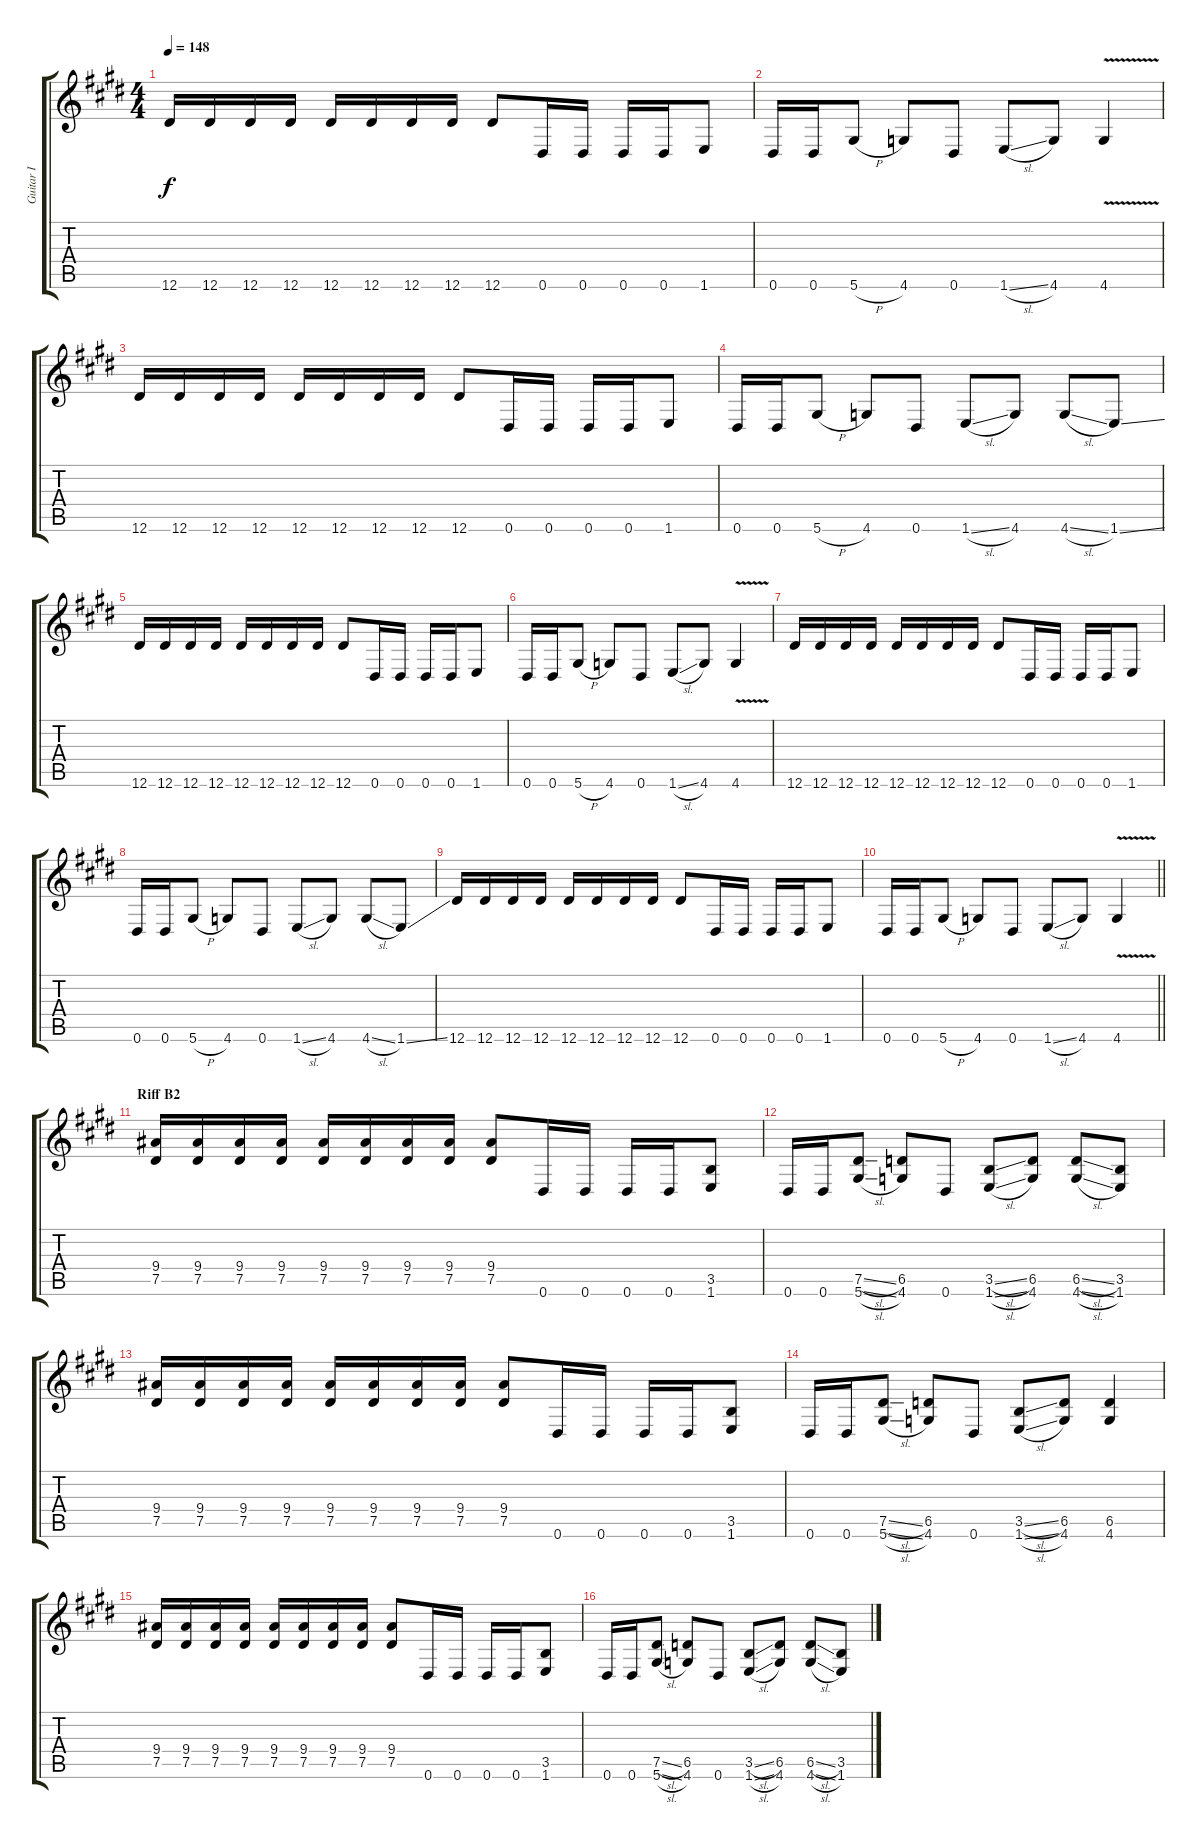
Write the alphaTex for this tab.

\track ("Guitar I" "Guitar I") {instrument distortionguitar}
\staff {score tabs}
\tuning (Eb4 Bb3 Gb3 Db3 Ab2 Eb2) {hide}
\ts (4 4)
\tempo 148
\clef g2
\ks e
12.6.16{dy f} 12.6.16 12.6.16 12.6.16 12.6.16 12.6.16 12.6.16 12.6.16 12.6.8 0.6.16 0.6.16 0.6.16 0.6.16 1.6.8 |
0.6.16 0.6.16 5.6{h}.8 4.6.8 0.6.8 1.6{sl}.8 4.6.8 4.6{v}.4 |
12.6.16 12.6.16 12.6.16 12.6.16 12.6.16 12.6.16 12.6.16 12.6.16 12.6.8 0.6.16 0.6.16 0.6.16 0.6.16 1.6.8 |
0.6.16 0.6.16 5.6{h}.8 4.6.8 0.6.8 1.6{sl}.8 4.6.8 4.6{sl}.8 1.6{ss}.8 |
12.6.16 12.6.16 12.6.16 12.6.16 12.6.16 12.6.16 12.6.16 12.6.16 12.6.8 0.6.16 0.6.16 0.6.16 0.6.16 1.6.8 |
0.6.16 0.6.16 5.6{h}.8 4.6.8 0.6.8 1.6{sl}.8 4.6.8 4.6{v}.4 |
12.6.16 12.6.16 12.6.16 12.6.16 12.6.16 12.6.16 12.6.16 12.6.16 12.6.8 0.6.16 0.6.16 0.6.16 0.6.16 1.6.8 |
0.6.16 0.6.16 5.6{h}.8 4.6.8 0.6.8 1.6{sl}.8 4.6.8 4.6{sl}.8 1.6{ss}.8 |
12.6.16 12.6.16 12.6.16 12.6.16 12.6.16 12.6.16 12.6.16 12.6.16 12.6.8 0.6.16 0.6.16 0.6.16 0.6.16 1.6.8 |
\barLineRight lightlight
0.6.16 0.6.16 5.6{h}.8 4.6.8 0.6.8 1.6{sl}.8 4.6.8 4.6{v}.4 |
\section ("" "Riff B2")
(9.4 7.5).16 (9.4 7.5).16 (9.4 7.5).16 (9.4 7.5).16 (9.4 7.5).16 (9.4 7.5).16 (9.4 7.5).16 (9.4 7.5).16 (9.4 7.5).8 0.6.16 0.6.16 0.6.16 0.6.16 (3.5 1.6).8 |
0.6.16 0.6.16 (7.5{sl} 5.6{sl}).8 (6.5 4.6).8 0.6.8 (3.5{sl} 1.6{sl}).8 (6.5 4.6).8 (6.5{sl} 4.6{sl}).8 (3.5 1.6).8 |
(9.4 7.5).16 (9.4 7.5).16 (9.4 7.5).16 (9.4 7.5).16 (9.4 7.5).16 (9.4 7.5).16 (9.4 7.5).16 (9.4 7.5).16 (9.4 7.5).8 0.6.16 0.6.16 0.6.16 0.6.16 (3.5 1.6).8 |
0.6.16 0.6.16 (7.5{sl} 5.6{sl}).8 (6.5 4.6).8 0.6.8 (3.5{sl} 1.6{sl}).8 (6.5 4.6).8 (6.5 4.6).4 |
(9.4 7.5).16 (9.4 7.5).16 (9.4 7.5).16 (9.4 7.5).16 (9.4 7.5).16 (9.4 7.5).16 (9.4 7.5).16 (9.4 7.5).16 (9.4 7.5).8 0.6.16 0.6.16 0.6.16 0.6.16 (3.5 1.6).8 |
0.6.16 0.6.16 (7.5{sl} 5.6{sl}).8 (6.5 4.6).8 0.6.8 (3.5{sl} 1.6{sl}).8 (6.5 4.6).8 (6.5{sl} 4.6{sl}).8 (3.5 1.6).8
